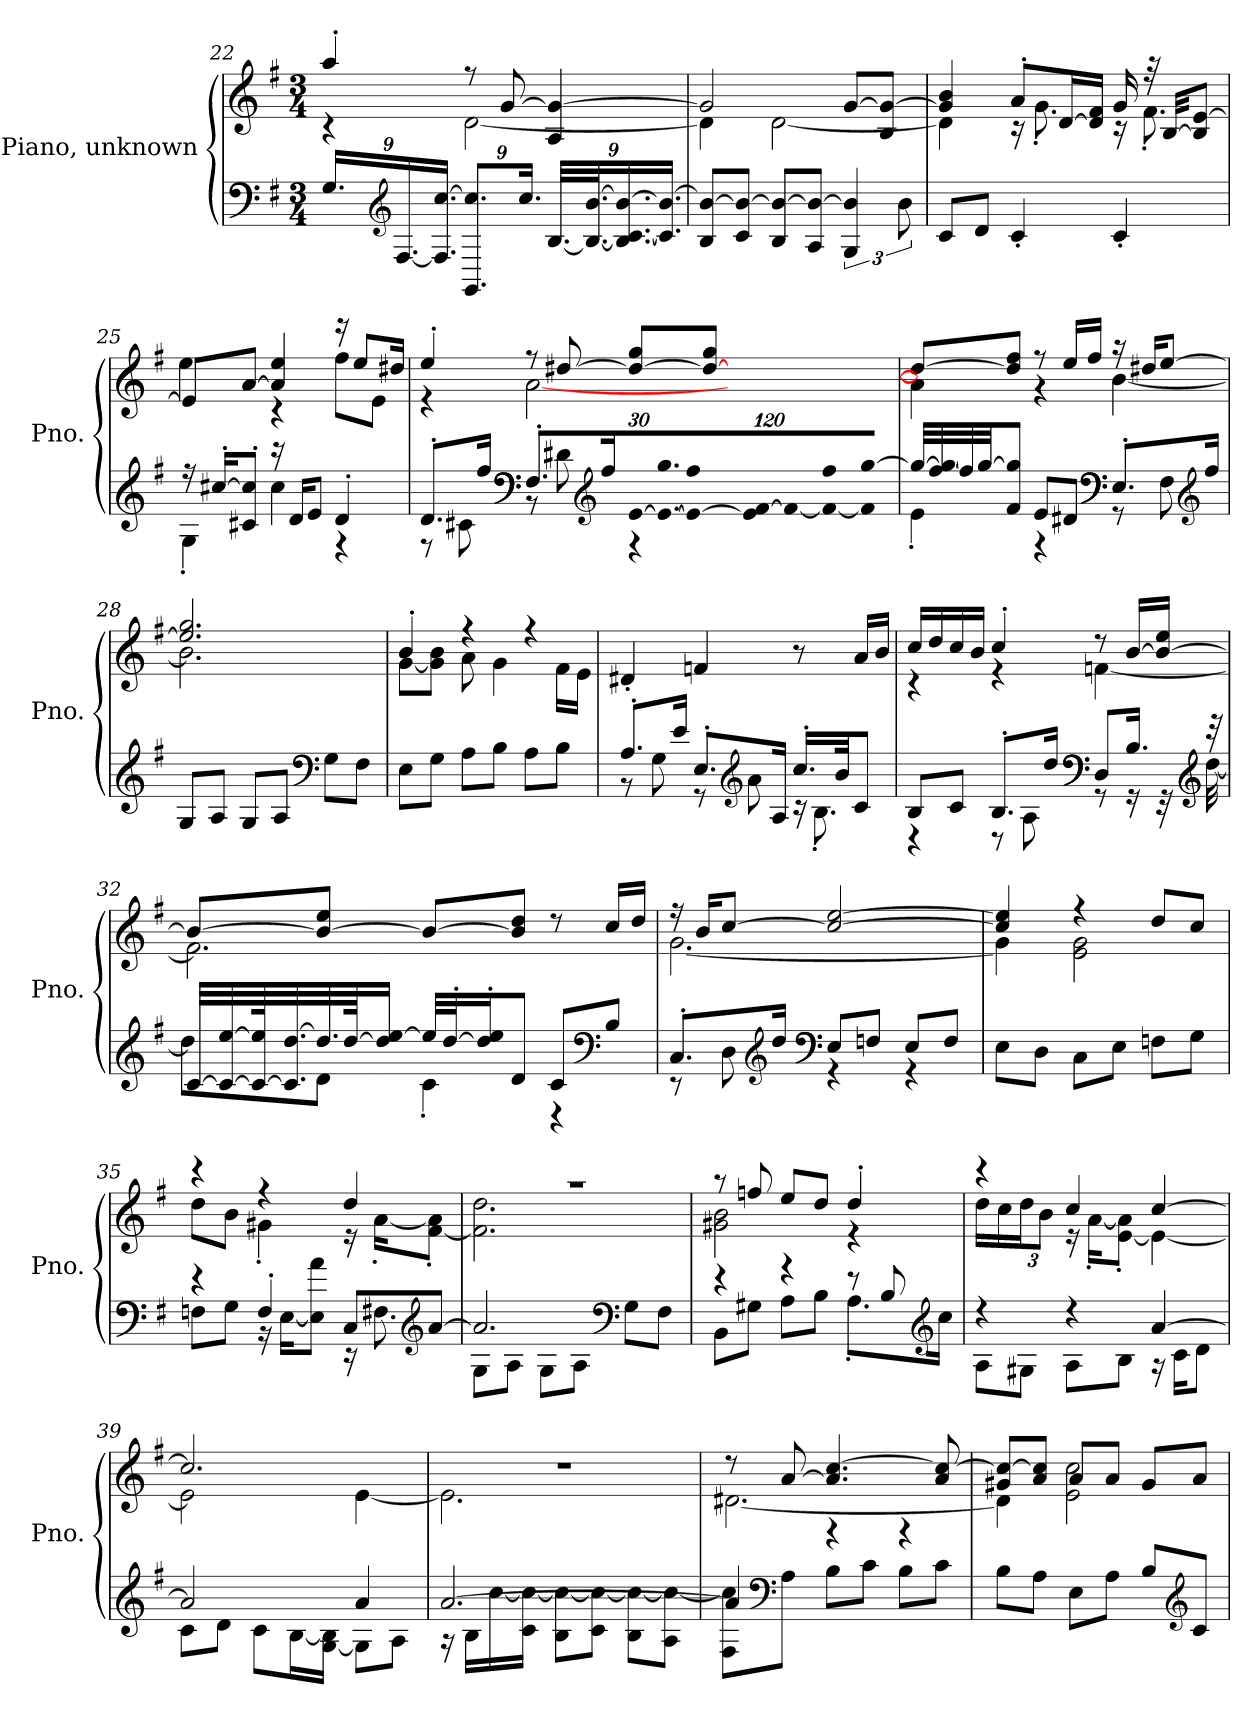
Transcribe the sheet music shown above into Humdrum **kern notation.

**kern	**kern
*part1	*part1
*staff2	*staff1
*I"Piano, unknown	*
*I'Pno.	*
!!LO:PB:g=z
*clefF4	*clefG2
*k[f#]	*k[f#]
*M3/4	*M3/4
*Xbrackettup	*
=22	=22
*	*^
18.G/LL	4aa'/	4r
*clefG2	*	*
[18.F#/	.	.
18.F#/] [18.cc/JJ	.	.
9.GG/ 9.cc/]L	8r	[2d\
.	[8g/	.
18.cc/Jk	.	.
[36.B/LLL	4A/ 4g/_	.
36.B/_ [36.b/J	.	.
18.B/] [18.c/ 18.b/_	.	.
18.c/] 18.b/_JJ	.	.
=23	=23	=23
8B/ 8b/_L	2g/]	4d\]
8c/ 8b/_J	.	.
8B/ 8b/_L	.	[2d\
8A/ 8b/_J	.	.
*brackettup	*	*
6G/ 6b/]	[8g/L	.
.	8B/ 8g/_J	.
12b\	.	.
=24	=24	=24
8c/L	4g/] 4b/	4d\]
8d/J	.	.
4c'/	8a'/L	16r
.	.	8.g'\
.	[16d/L	.
.	16d/] 16f#/JJ	.
4c'/	16g/	16r
.	32r	8.f#'\
.	[32B/KKL	.
.	8B/] [8e/J	.
!!LO:LB:g=z	!!
=25	=25	=25
*^	*	*
16r	4G'\	8e/L]	4ee\
[16cc#X'/KL	.	.	.
8c#X/' 8cc#/]'J	.	[8a/J	.
16r	4cc#\	4a/] 4ee/	4r
16d/KL	.	.	.
8e/J	.	.	.
4d'/	4r	16r	8ff#\L
.	.	8ee/L	.
.	.	.	8e\J
.	.	16dd#X/Jk	.
=26	=26	=26	=26
8.d'/L	8r	4ee'/	4r
.	8c#X\	.	.
16ff#/Jk	.	.	.
*clefF4	*	*	*
8.F#'/L	8r	8r	[2a\
.	8d#X\	[8dd#X/	.
*clefG2	*	*	*
16ff#/L	.	.	.
*Xbrackettup	*	*	*
!LO:N:vis=64	!	!	!
[960%17e/KL	4r	8dd#/_ 8gg/L	.
!LO:N:vis=32.	!	!	!
1920%103e/_ 1920%103gg/	.	.	.
!LO:N:vis=32	!	!	!
640%23e/_ 640%23ff#/	.	.	.
!LO:N:vis=32	!	!	!
640%23e/] [640%23f#/	.	.	.
.	.	8dd#/_ 8gg/J	.
!LO:N:vis=32	!	!	!
640%23f#/_	.	.	.
!LO:N:vis=32	!	!	!
640%23f#/_ 640%23ff#/	.	.	.
!LO:N:vis=32	!	!	!
640%23f#/] [640%23gg/JJJ	.	.	.
.	960ryy	960ryy	960ryy
!!LO:LB:g=z	!!
=27	=27	=27	=27
32gg/LLL_	4e'\	8dd#/L_	4a\]
[32ff#/ 32gg/]	.	.	.
32ff#/]	.	.	.
[32gg/JJ	.	.	.
8f#/ 8gg/]J	.	8dd#/] 8ff#/J	.
8e/L	4r	8r	4r
8d#X/J	.	16ee/LL	.
.	.	16ff#/JJ	.
*clefF4	*	*	*
8.E'/L	8r	16r	[4b\
.	.	16dd#X/KL	.
.	8F#\	[8ee/J	.
*clefG2	*	*	*
16ff#/Jk	.	.	.
*v	*v	*	*
=28	=28	=28
8G/L	2.ee/] 2.gg/	2.b\]
8A/J	.	.
8G/L	.	.
8A/J	.	.
*clefF4	*	*
8G\L	.	.
8F#\J	.	.
=29	=29	=29
8E\L	4b'/	[8g\L
8G\J	.	8g\] 8b\J
8A\L	4r	8a\
8B\J	.	4g\
8A\L	4r	.
8B\J	.	16f#\LL
.	.	16e\JJ
*	*v	*v
!!LO:LB:g=z
=30	=30
*^	*
8.A'/L	8r	4d#X'/
.	8G\	.
16e/Jk	.	.
8.E'/L	8r	4fn/
*clefG2	*	*
.	8a\	.
16A/Jk	.	.
16.cc'/LL	16r	8r
.	8.B'\	.
32b/JK	.	.
8c/J	.	16a/LL
.	.	16b/JJ
=31	=31	=31
*	*	*^
8B/L	4r	16cc/LL	4r
.	.	16dd/	.
8c/J	.	16cc/	.
.	.	16b/JJ	.
8.B'/L	8r	4cc'/	4r
.	8A\	.	.
16dd/Jk	.	.	.
*clefF4	*	*	*
8D/L	8r	8r	[4fn\
16.B/Jk	16r	[16b/LL	.
.	32r	16b/_ 16ee/JJ	.
*clefG2	*	*	*
32r	[32dd\	.	.
!!LO:LB:g=z	!!
=32	=32	=32	=32
[32c/LLL	8dd\L]	8b/L_	2.f\]
32c/_ [32ee/	.	.	.
64c/_ 64ee/]K	.	.	.
32.c/] [32.dd/	.	.	.
32.dd/]	8d\J	8b/_ 8ee/J	.
[64dd/JK	.	.	.
16dd/] [16ee/JJ	.	.	.
32ee/LLL]	4c'\	8b/L_	.
[32dd'/J	.	.	.
16dd/]' 16ee/'J	.	.	.
8d/J	.	8b/] 8dd/J	.
8c/L	4r	8r	.
*clefF4	*	*	*
8B/J	.	16cc/LL	.
.	.	16dd/JJ	.
=33	=33	=33	=33
8.C'/L	8r	16r	[2.g\
.	.	16b/KL	.
.	8D\	[8cc/J	.
*clefG2	*	*	*
16dd/Jk	.	.	.
*clefF4	*	*	*
8E/L	4r	2cc/_ [2ee/	.
8Fn/J	.	.	.
8E/L	4r	.	.
8F/J	.	.	.
*v	*v	*	*
=34	=34	=34
8E\L	4cc/] 4ee/]	4g\]
8D\J	.	.
8C\L	4r	2e\ 2g\
8E\J	.	.
8Fn\L	8dd/L	.
8G\J	8cc/J	.
!!LO:LB:g=z	!!
=35	=35	=35
*^	*	*
4r	8Fn\L	4r	8dd\L
.	8G\J	.	8b\J
4F'/	16r	4r	4g#X'\
.	[16E\KL	.	.
.	8E\] 8a\J	.	.
8C/L	16r	4dd/	16r
.	8.F#X\	.	[16a'\KL
*clefG2	*	*	*
[8a/J	.	.	[8f#\' 8a\]'J
=36	=36	=36	=36
2.a/]	8G\L	2.r	2.f#\] 2.dd\
.	8A\J	.	.
.	8G\L	.	.
.	8A\J	.	.
*clefF4	*	*	*
.	8G\L	.	.
.	8F#\J	.	.
=37	=37	=37	=37
4r	8BB\L	8r	2g#X\ 2b\
.	8G#X\J	8ffn/	.
4r	8A\L	8ee/L	.
.	8B\J	8dd/J	.
8r	8.A'\L	4dd'/	4r
8B/	.	.	.
*clefG2	*	*	*
.	16cc\Jk	.	.
!!LO:PB:g=z	!!
=38	=38	=38	=38
4r	8A\L	4r	16dd\LL
.	.	.	16cc\
*	*	*	*Xbrackettup
.	8G#X\J	.	24dd\J
.	.	.	12b\J
4r	8A\L	4cc/	16r
.	.	.	[16a'\KL
.	8B\J	.	[8e\' 8a\]'J
[4a/	16r	[4cc/	4e\_
.	16c\KL	.	.
.	8d\J	.	.
=39	=39	=39	=39
2a/]	8c\L	2.cc/]	2e\]
.	8d\J	.	.
.	8c\L	.	.
.	[16B\L	.	.
.	[16G\ 16B\]JJ	.	.
4a/	8G\L]	.	[4e\
.	8A\J	.	.
=40	=40	=40	=40
[2.a/	16r	2.r	2.e\]
.	16B\LL	.	.
.	[16cc\	.	.
.	16c\ 16cc\_JJ	.	.
.	8B\ 8cc\_L	.	.
.	8c\ 8cc\_J	.	.
.	8B\ 8cc\_L	.	.
.	8A\ 8cc\_J	.	.
=41	=41	=41	=41
4a/]	8F#\ 8cc\]L	8r	[2.d#X\
*clefF4	*	*	*
.	8A\J	[8a/	.
4r	8B\L	4.a/] [4.cc/	.
.	8c\J	.	.
4r	8B\L	.	.
.	8c\J	8a/ 8cc/_	.
*v	*v	*	*
!!LO:LB:g=z	!!
=42	=42	=42
8B\L	8g#X/ 8cc/_L	4d#\]
8A\J	8a/ 8cc/]J	.
8E\L	8a/L	2e\ 2cc\
8A\J	8a/J	.
8B/L	8g#/L	.
*clefG2	*	*
8c/J	8a/J	.
*	*v	*v
=	=
*-	*-
